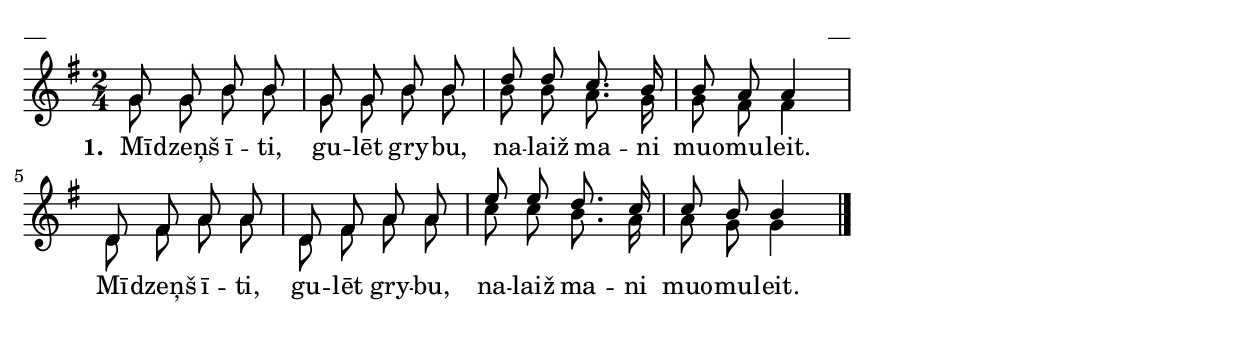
\version "2.13.18"

\paper {
line-width = 14\cm
left-margin = 0.4\cm
between-system-padding = 0.1\cm
between-system-space = 0.1\cm
}
% SBTZK, p.78
\layout {
indent = #0
ragged-last = ##f
}


voiceA = \relative c' {
\clef "treble"
\key g \major
\time 2/4
g'8 g b b | g g b b | d d c8. b16 | b8 a a4 |
d,8 fis a a | d, fis a a | e' e d8. c16 | c8 b b4 \bar"|."
}

lyricA = \lyricmode {
\set stanza = "1. "
Mī -- dzeņš ī -- ti, gu -- lēt gry -- bu, na -- laiž ma -- ni muo -- mu -- leit.
Mī -- dzeņš ī -- ti, gu -- lēt gry -- bu, na -- laiž ma -- ni muo -- mu -- leit.
}

voiceB = \relative c'{
\clef "treble"
\key g \major
\time 2/4
g'8 g b b | g g b b | b b a8. g16 | g8 fis fis4 |
d8 fis a a | d, fis a a | c c b8. a16 | a8 g g4
}


fullScore = <<
%\new ChordNames { \chordsA }
\new Staff {
<<
\new Voice = "voiceA" { \voiceOne \autoBeamOff \voiceA }
\lyricsto "voiceA" \new Lyrics  \lyricA
\new Voice = "voiceB" { \voiceTwo \autoBeamOff \voiceB }
>>
}
>>



\score {
\fullScore
\header { piece = "__" opus = "__" }
}
\markup { \with-color #(x11-color 'white) \sans \smaller "__" }
\score {
\unfoldRepeats
\fullScore
\midi {
\context { \Staff \remove "Staff_performer" }
\context { \Voice \consists "Staff_performer" }
}
}


